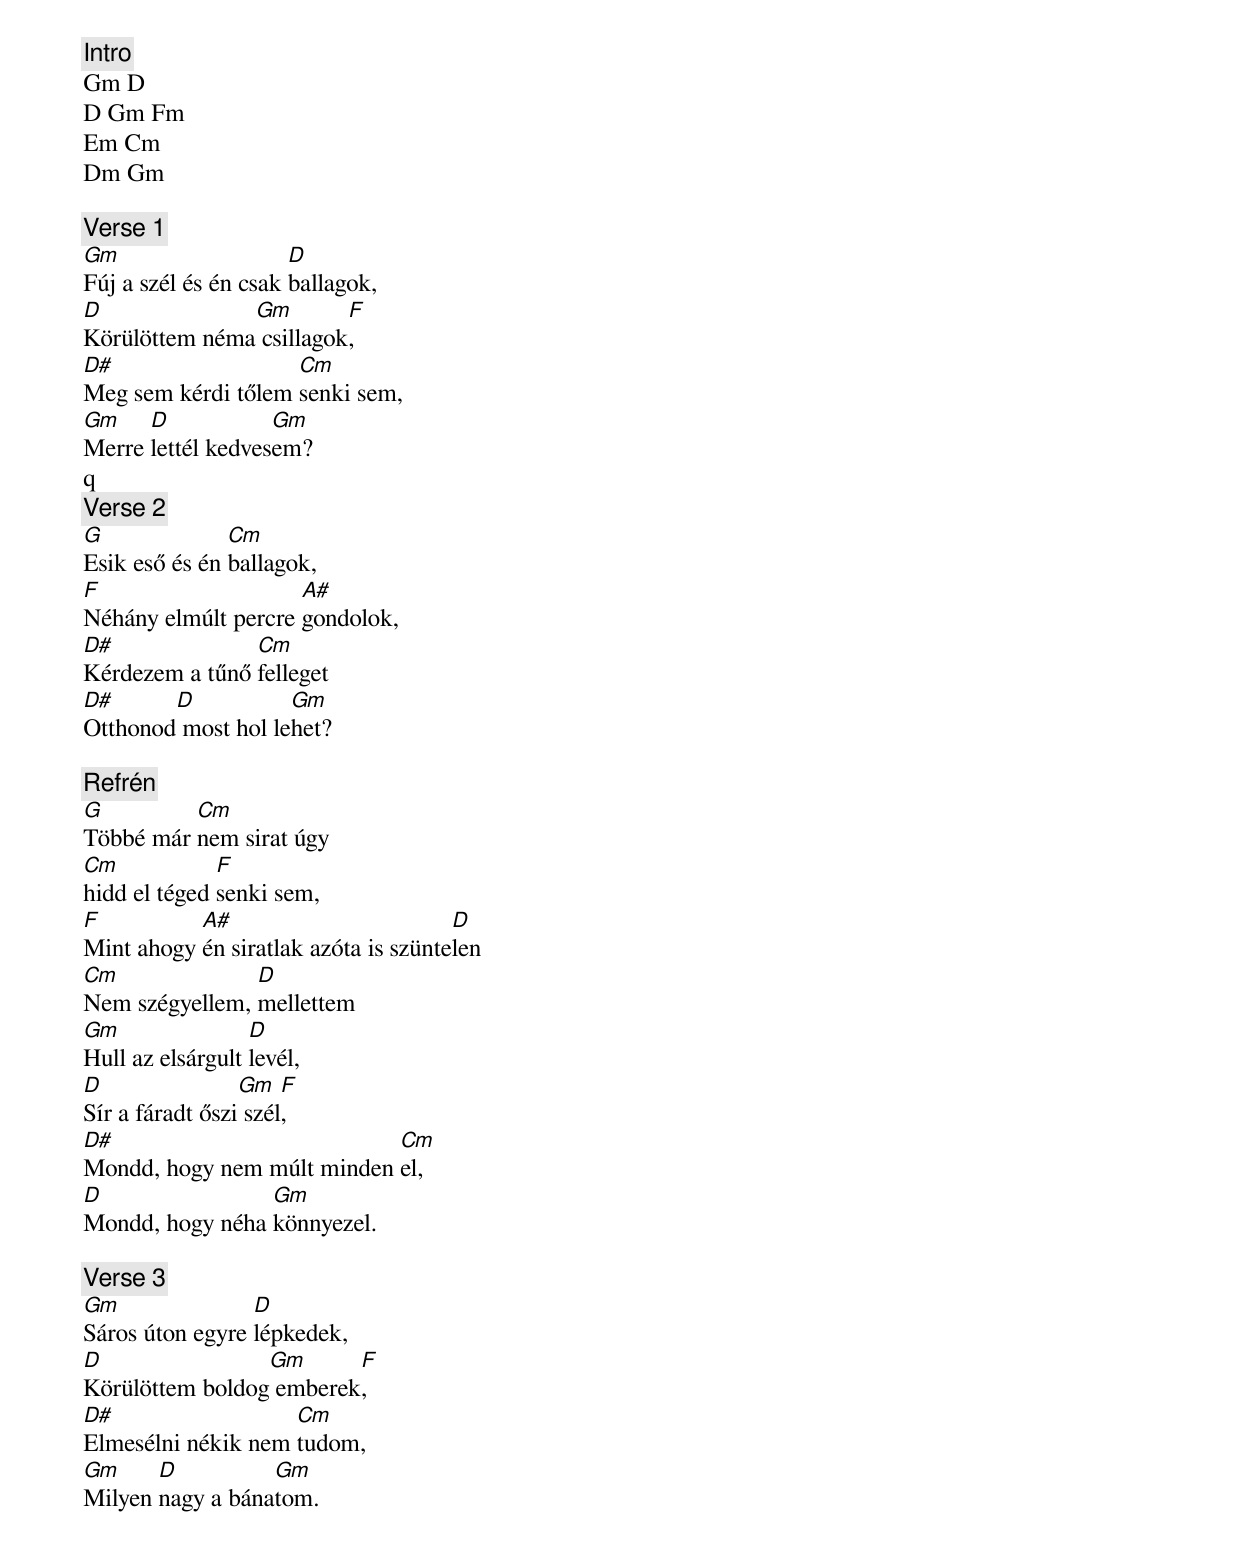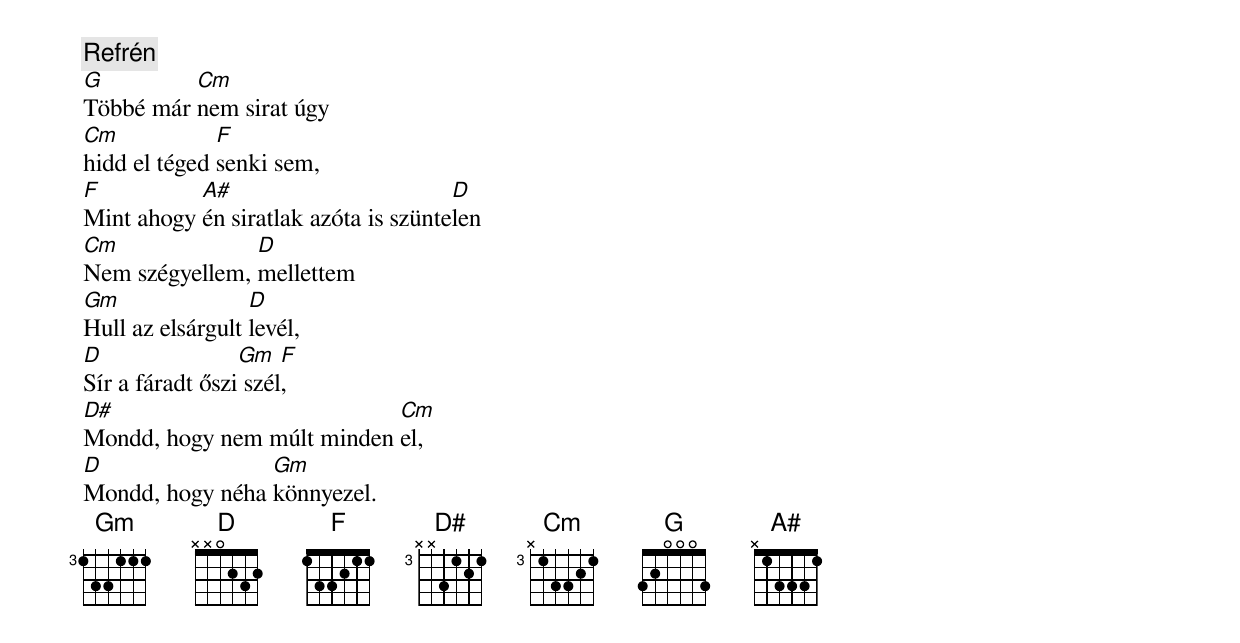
[Intro]
Gm D
D Gm Fm
Em Cm
Dm Gm

[Verse 1]
Gm                    D
Fúj a szél és én csak ballagok,
D              Gm        F
Körülöttem néma csillagok,
D#                  Cm
Meg sem kérdi tőlem senki sem,
Gm    D            Gm
Merre lettél kedvesem?
q
[Verse 2]
G              Cm
Esik eső és én ballagok,
F                    A#
Néhány elmúlt percre gondolok,
D#              Cm
Kérdezem a tűnő felleget
D#      D           Gm
Otthonod most hol lehet?

[Refrén]
G         Cm
Többé már nem sirat úgy
Cm            F
hidd el téged senki sem,
F          A#                         D
Mint ahogy én siratlak azóta is szüntelen
Cm              D
Nem szégyellem, mellettem
Gm                D
Hull az elsárgult levél,
D                Gm   F
Sír a fáradt őszi szél,
D#                          Cm
Mondd, hogy nem múlt minden el,
D                Gm
Mondd, hogy néha könnyezel.

[Verse 3]
Gm               D
Sáros úton egyre lépkedek,
D                Gm      F
Körülöttem boldog emberek,
D#                  Cm
Elmesélni nékik nem tudom,
Gm     D          Gm
Milyen nagy a bánatom.

[Refrén]
G         Cm
Többé már nem sirat úgy
Cm            F
hidd el téged senki sem,
F          A#                         D
Mint ahogy én siratlak azóta is szüntelen
Cm              D
Nem szégyellem, mellettem
Gm                D
Hull az elsárgult levél,
D                Gm   F
Sír a fáradt őszi szél,
D#                          Cm
Mondd, hogy nem múlt minden el,
D                Gm
Mondd, hogy néha könnyezel.
